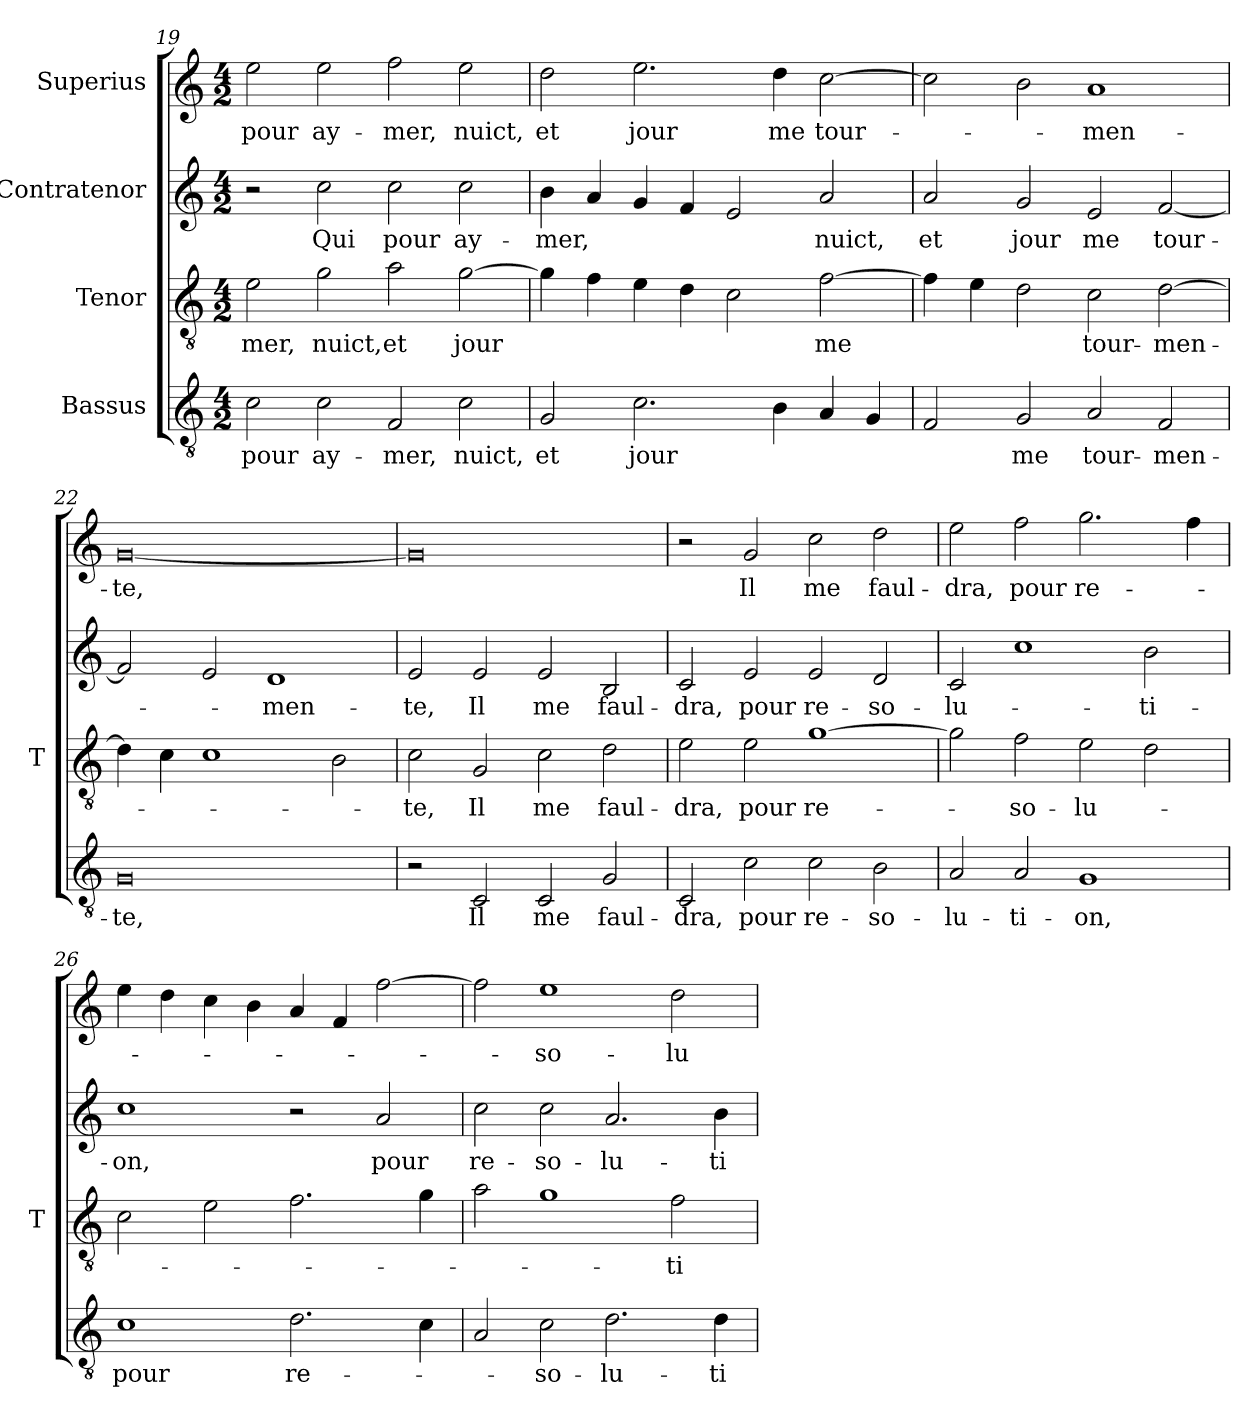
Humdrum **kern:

**kern	**text	**kern	**text	**kern	**text	**kern	**text
*part4	*part4	*part3	*part3	*part2	*part2	*part1	*part1
*staff4	*staff4	*staff3	*staff3	*staff2	*staff2	*staff1	*staff1
*I"Bassus	*	*I"Tenor	*	*I"Contratenor	*	*I"Superius	*
*	*	*I'T	*	*	*	*	*
*clefGv2	*	*clefGv2	*	*clefG2	*	*clefG2	*
*k[]	*	*k[]	*	*k[]	*	*k[]	*
*M4/2	*	*M4/2	*	*M4/2	*	*M4/2	*
=19	=19	=19	=19	=19	=19	=19	=19
2c	-pour	2e	-mer,	2r	.	2ee	-pour
2c	ay-	2g	-nuict,	2cc	-Qui	2ee	ay-
2F	-mer,	2a	-et	2cc	-pour	2ff	-mer,
2c	-nuict,	[2g	-jour	2cc	ay-	2ee	-nuict,
=20	=20	=20	=20	=20	=20	=20	=20
2G	-et	4g]	.	4b	-mer,	2dd	-et
.	.	4f	.	4a	.	.	.
2.c	-jour	4e	.	4g	.	2.ee	-jour
.	.	4d	.	4f	.	.	.
.	.	2c	.	2e	.	.	.
4B	.	.	.	.	.	4dd	-me
4A	.	[2f	-me	2a	-nuict,	[2cc	tour-
4G	.	.	.	.	.	.	.
=21	=21	=21	=21	=21	=21	=21	=21
2F	.	4f]	.	2a	-et	2cc]	.
.	.	4e	.	.	.	.	.
2G	-me	2d	.	2g	-jour	2b	.
2A	tour-	2c	tour-	2e	-me	1a	men-
2F	men-	[2d	men-	[2f	tour-	.	.
=22	=22	=22	=22	=22	=22	=22	=22
0G	-te,	4d]	.	2f]	.	[0g	-te,
.	.	4c	.	.	.	.	.
.	.	1c	.	2e	.	.	.
.	.	.	.	1d	men-	.	.
.	.	2B	.	.	.	.	.
=23	=23	=23	=23	=23	=23	=23	=23
2r	.	2c	-te,	2e	-te,	0g]	.
2C	-Il	2G	-Il	2e	-Il	.	.
2C	-me	2c	-me	2e	-me	.	.
2G	faul-	2d	faul-	2B	faul-	.	.
=24	=24	=24	=24	=24	=24	=24	=24
2C	-dra,	2e	-dra,	2c	-dra,	2r	.
2c	-pour	2e	-pour	2e	-pour	2g	-Il
2c	re-	[1g	re-	2e	re-	2cc	-me
2B	so-	.	.	2d	so-	2dd	faul-
=25	=25	=25	=25	=25	=25	=25	=25
2A	lu-	2g]	.	2c	lu-	2ee	-dra,
2A	ti-	2f	so-	1cc	.	2ff	-pour
1G	-on,	2e	lu-	.	.	2.gg	re-
.	.	2d	.	2b	ti-	.	.
.	.	.	.	.	.	4ff	.
=26	=26	=26	=26	=26	=26	=26	=26
1c	-pour	2c	.	1cc	-on,	4ee	.
.	.	.	.	.	.	4dd	.
.	.	2e	.	.	.	4cc	.
.	.	.	.	.	.	4b	.
2.d	re-	2.f	.	2r	.	4a	.
.	.	.	.	.	.	4f	.
.	.	.	.	2a	-pour	[2ff	.
4c	.	4g	.	.	.	.	.
=27	=27	=27	=27	=27	=27	=27	=27
2A	.	2a	.	2cc	re-	2ff]	.
2c	so-	1g	.	2cc	so-	1ee	so-
2.d	lu-	.	.	2.a	lu-	.	.
.	.	2f	ti-	.	.	2dd	lu-
4d	ti-	.	.	4b	ti-	.	.
=	=	=	=	=	=	=	=
*-	*-	*-	*-	*-	*-	*-	*-
